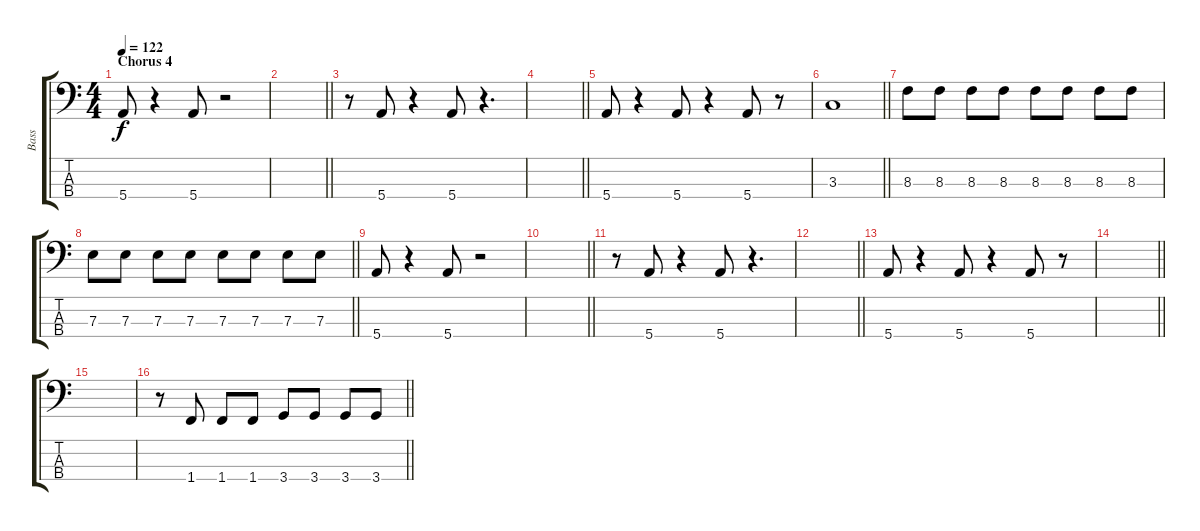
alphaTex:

\track ("Bass" "Bass") {instrument electricbasspick}
\staff {score tabs}
\tuning (G2 D2 A1 E1) {hide}
\ts (4 4)
\section ("" "Chorus 4")
\tempo 122
\clef f4
\ks c
5.4.8{dy f} r.4 5.4.8 r.2 |
\barLineRight lightlight
|
r.8 5.4.8 r.4 5.4.8 r.4{d} |
\barLineRight lightlight
|
5.4.8 r.4 5.4.8 r.4 5.4.8 r.8 |
\barLineRight lightlight
3.3.1 |
8.3.8 8.3.8 8.3.8 8.3.8 8.3.8 8.3.8 8.3.8 8.3.8 |
\barLineRight lightlight
7.3.8 7.3.8 7.3.8 7.3.8 7.3.8 7.3.8 7.3.8 7.3.8 |
5.4.8 r.4 5.4.8 r.2 |
\barLineRight lightlight
|
r.8 5.4.8 r.4 5.4.8 r.4{d} |
\barLineRight lightlight
|
5.4.8 r.4 5.4.8 r.4 5.4.8 r.8 |
\barLineRight lightlight
|
|
\barLineRight lightlight
r.8 1.4.8 1.4.8 1.4.8 3.4.8 3.4.8 3.4.8 3.4.8
